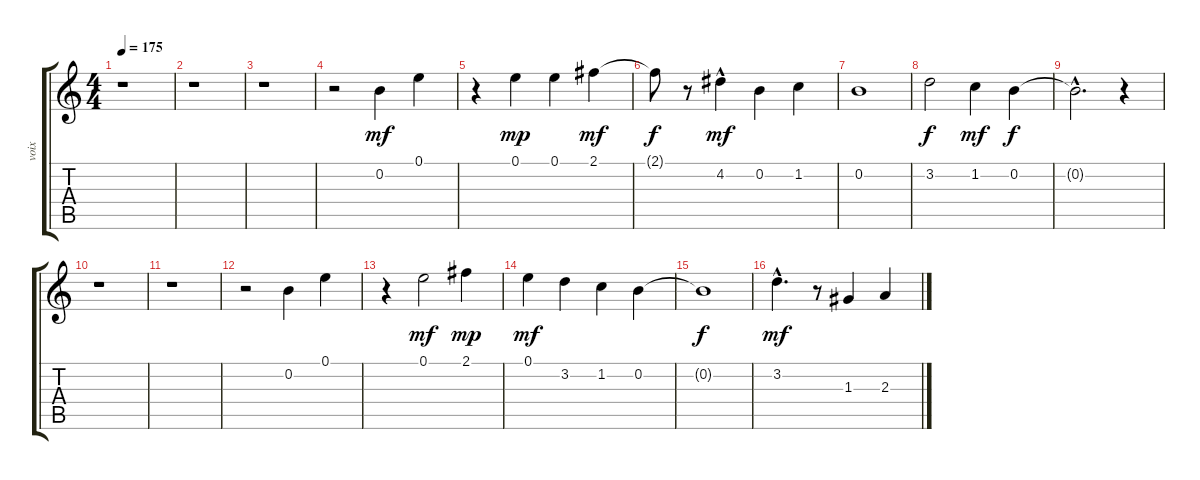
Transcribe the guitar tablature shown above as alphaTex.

\track ("voix" "voix") {instrument acousticguitarsteel}
\staff {score tabs}
\tuning (E4 B3 G3 D3 A2 E2) {hide}
\ts (4 4)
\tempo 175
\clef g2
\ks c
r.1{dy mf} |
r.1 |
r.1 |
r.2 0.2.4 0.1.4 |
r.4 0.1.4{dy mp} 0.1.4 2.1.4{dy mf} |
2.1{t}.8{dy f} r.8 4.2{hac}.4{dy mf} 0.2.4 1.2.4 |
0.2.1 |
3.2.2{dy f} 1.2.4{dy mf} 0.2.4{dy f} |
0.2{hac t}.2{d} r.4 |
r.1 |
r.1 |
r.2 0.2.4 0.1.4 |
r.4 0.1.2{dy mf} 2.1.4{dy mp} |
0.1.4{dy mf} 3.2.4 1.2.4 0.2.4 |
0.2{t}.1{dy f} |
3.2{hac}.4{d dy mf} r.8 1.3.4 2.3.4
